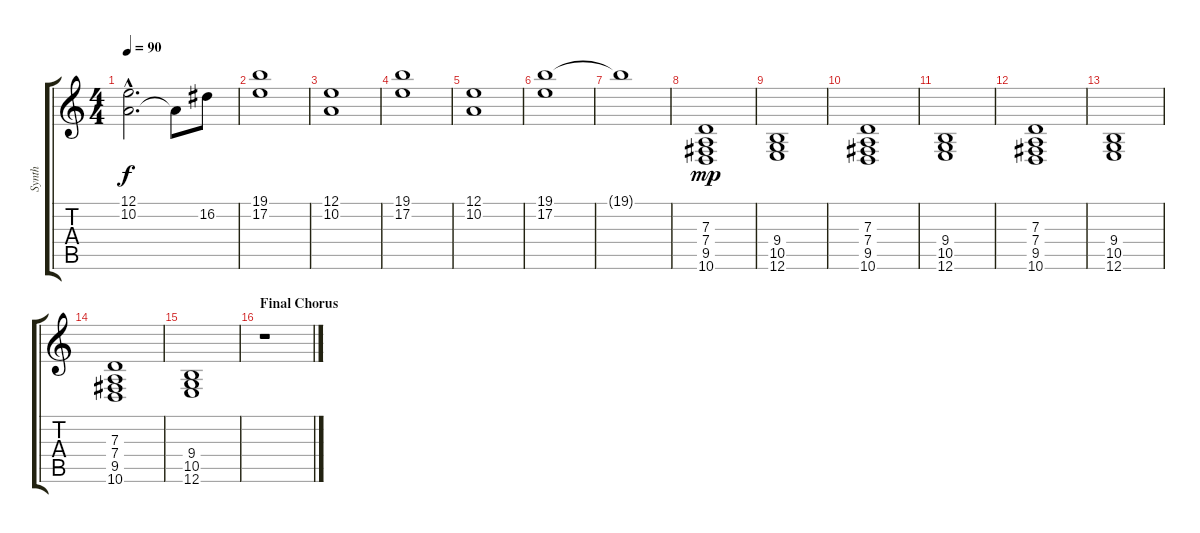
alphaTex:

\track ("Synth" "Synth") {instrument pad2warm}
\staff {score tabs}
\tuning (E4 B3 G3 D3 A2 E2) {hide}
\ts (4 4)
\tempo 90
\clef g2
\ks c
(12.1{hac} 10.2{hac}).2{d dy f volume 11 instrument stringensemble1} 10.2{t}.8 16.2.8 |
(19.1 17.2).1{volume 11 instrument stringensemble1} |
(12.1 10.2).1{volume 11 instrument stringensemble1} |
(19.1 17.2).1{volume 11 instrument stringensemble1} |
(12.1 10.2).1{volume 11 instrument stringensemble1} |
(19.1 17.2).1{volume 11 instrument stringensemble2} |
19.1{t}.1 |
\section ("" "")
(7.3 7.4 9.5 10.6).1{dy mp volume 7 instrument pad2warm} |
(9.4 10.5 12.6).1 |
(7.3 7.4 9.5 10.6).1 |
(9.4 10.5 12.6).1 |
(7.3 7.4 9.5 10.6).1{volume 7 instrument pad2warm} |
(9.4 10.5 12.6).1 |
(7.3 7.4 9.5 10.6).1 |
(9.4 10.5 12.6).1 |
\section ("" "Final Chorus")
r.1
